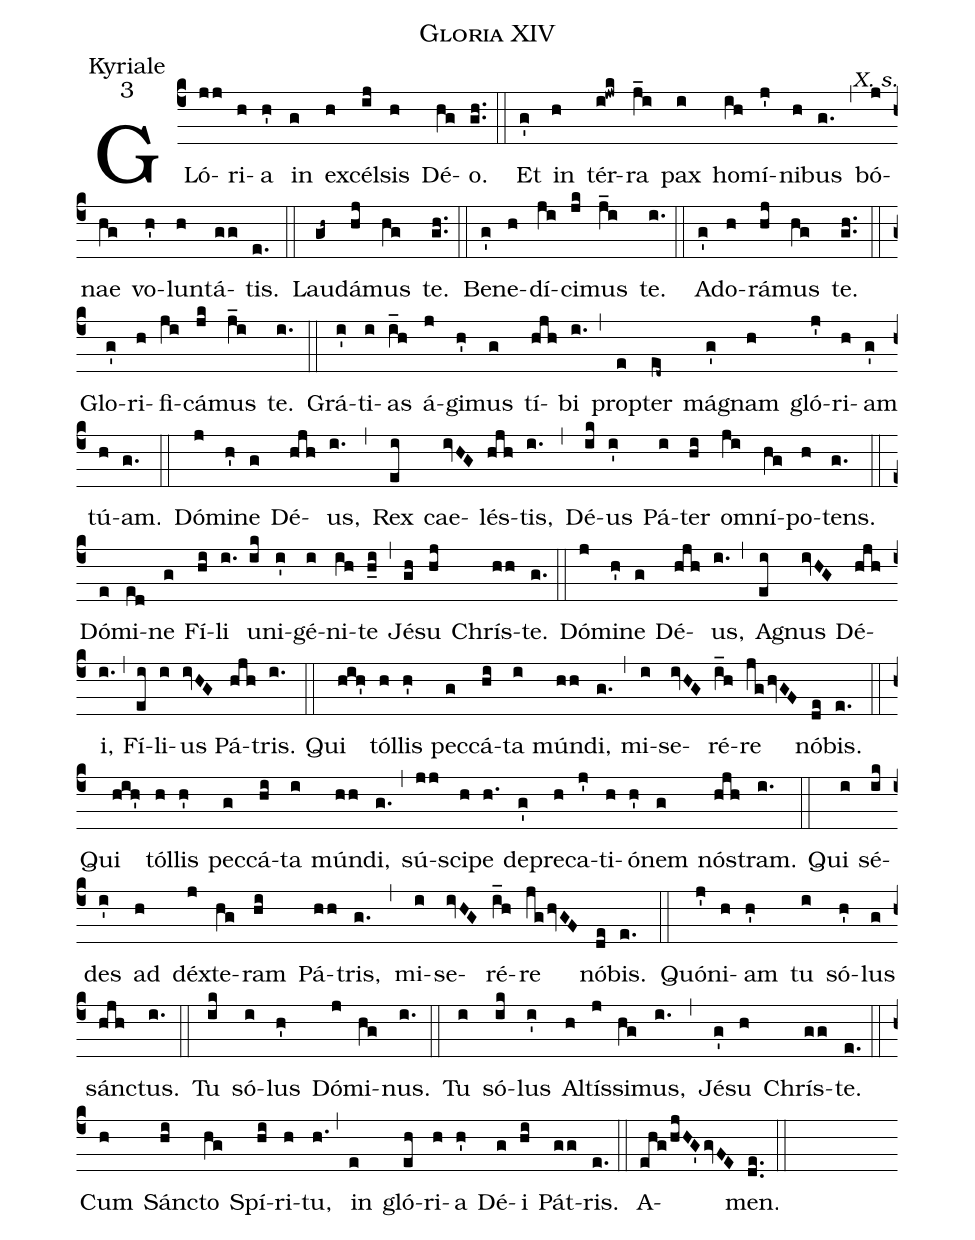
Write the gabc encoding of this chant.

name:Gloria XIV;
office-part:Kyriale;
mode:3;
commentary:X. s.;
%%
(c4) GLó(jj)ri(h)a(h') in(g) ex(h)cél(ij)sis(h) Dé(hg)o.(gh..) (::) Et(g') in(h) tér(i!jwk)ra(j_i) pax(i) ho(ih)mí(j')ni(h)bus(g.) (,) bó(j)nae(hg) vo(h')lun(h)tá(gg)tis.(e.) (::) Lau(gh~)dá(hj)mus(hg) te.(gh..) (::) Be(g')ne(h)dí(ji)ci(jk)mus(j_i) te.(i.) (::) A(g')do(h)rá(hj)mus(hg) te.(gh..) (::) Glo(g')ri(h)fi(ji)cá(jk)mus(j_i) te.(i.) (::) Grá(i')ti(i)as(i_h) á(j)gi(h')mus(g) tí(hjh)bi(i.) (,) prop(e)ter(ed~) má(g')gnam(h) gló(j')ri(h)am(g') tú(h)am.(g.) (::) Dó(j)mi(h')ne(g) Dé(hjh)us,(i.) (,) Rex(ei) cae(ivHG)lés(hjh)tis,(i.) (,) Dé(ik)us(i') Pá(i)ter(hi) om(ji)ní(hg)po(h)tens.(g.) (::) Dó(e)mi(ed)ne(g) Fí(hi)li(i.) u(ik)ni(i')gé(i)ni(ih)te(h_i) (,) Jé(gh)su(hj) Chrís(hh)te.(g.) (::) Dó(j)mi(h')ne(g) Dé(hjh)us,(i.) (,) A(ei)gnus(ivHG) Dé(hjh)i,(i.) (,) Fí(ei)li(i)us(ivHG) Pá(hjh)tris.(i.) (::) Qui(hih') tól(h)lis(h') pec(g)cá(hi)ta(i) mún(hh)di,(g.) (,) mi(i)se(ivHG)ré(i_h)re(jghvGF) nó(de)bis.(e.) (::) Qui(hih') tól(h)lis(h') pec(g)cá(hi)ta(i) mún(hh)di,(g.) (,) sú(jj)sci(h)pe(h.) de(g')pre(h)ca(j')ti(h)ó(h')nem(g) nós(hjh)tram.(i.) (::) Qui(i) sé(ik)des(i') ad(h) déx(j)te(hg)ram(hi) Pá(hh)tris,(g.) (,) mi(i)se(ivHG)ré(i_h)re(jghvGF) nó(de)bis.(e.) (::) Quó(j')ni(h)am(h') tu(i) só(h')lus(g) sán(hjh)ctus.(i.) (::) Tu(ik) só(i)lus(h') Dó(j)mi(hg)nus.(i.) (::) Tu(i) só(ik)lus(i') Al(h)tís(j)si(hg)mus,(i.) (,) Jé(g')su(h) Chrís(gg)te.(e.) (::) Cum(h) Sán(hi)cto(hg) Spí(hi)ri(h)tu,(h.) (,) in(e) gló(eh)ri(h)a(h') Dé(g)i(hi) Pát(gg)ris.(e.) (::) A(ehg/hjHG'gvFE)men.(de..) (::)
